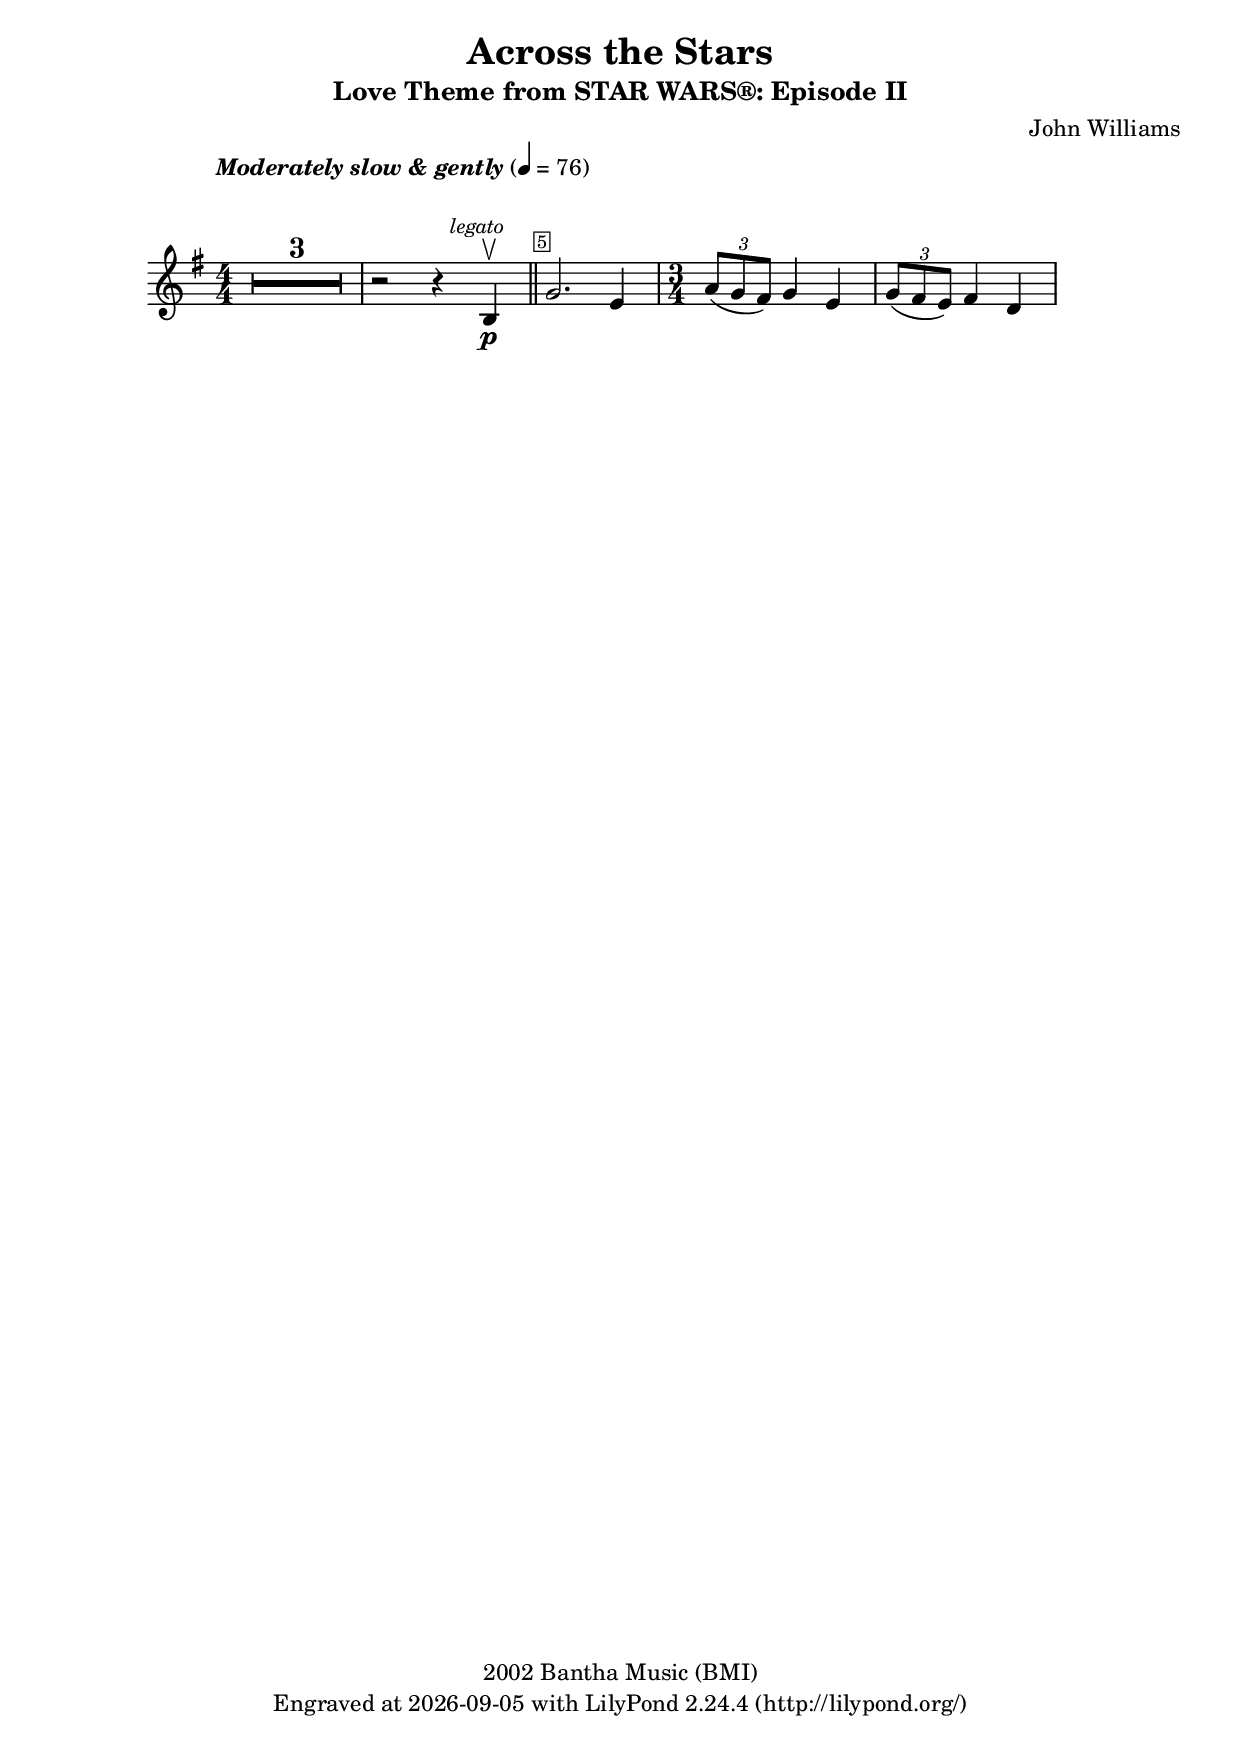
\version "2.23.2"


\header {
  title = "Across the Stars"
  subtitle = "Love Theme from STAR WARS®: Episode II"
  composer = "John Williams"
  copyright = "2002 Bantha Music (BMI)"
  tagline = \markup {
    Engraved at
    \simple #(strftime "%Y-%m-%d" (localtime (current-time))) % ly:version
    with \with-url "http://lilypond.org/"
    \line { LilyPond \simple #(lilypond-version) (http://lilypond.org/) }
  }
}


\paper {
  #(set-paper-size "a4")
}

\relative c'' {
  \key g \major
  \numericTimeSignature
  \compressEmptyMeasures
  \override MultiMeasureRest.expand-limit = #1
  \override Score.MetronomeMark.padding = #8
  \tempo \markup { \italic"Moderately slow & gently" } 4 = 76
  \time 4/4
  % Prevent bar numbers at the end of a line and permit them elsewhere
  \override Score.BarNumber.break-visibility = #end-of-line-invisible
  % Draw a box round the following bar number(s)
  \set Score.barNumberVisibility = #(every-nth-bar-number-visible 5)
  \override Score.BarNumber.stencil = #(make-stencil-boxer 0.1 0.25 ly:text-interface::print)
  
  % Music follows here.


  R1*3 | r2 r4 \mark \markup { \small \italic legato } b, \p \upbow \bar "||" 
  
  g'2. e4
  
  % https://lilypond.org/doc/v2.19/Documentation/notation/bars.de.html#index-BarNumber-1
  % \override Score.BarNumber.break-visibility = ##(#t)

  \time 3/4
  \tuplet 3/2 { a8(g fis) } g4 e |
  \tuplet 3/2 { g8( fis e) } fis4                                                                                                      d

}
